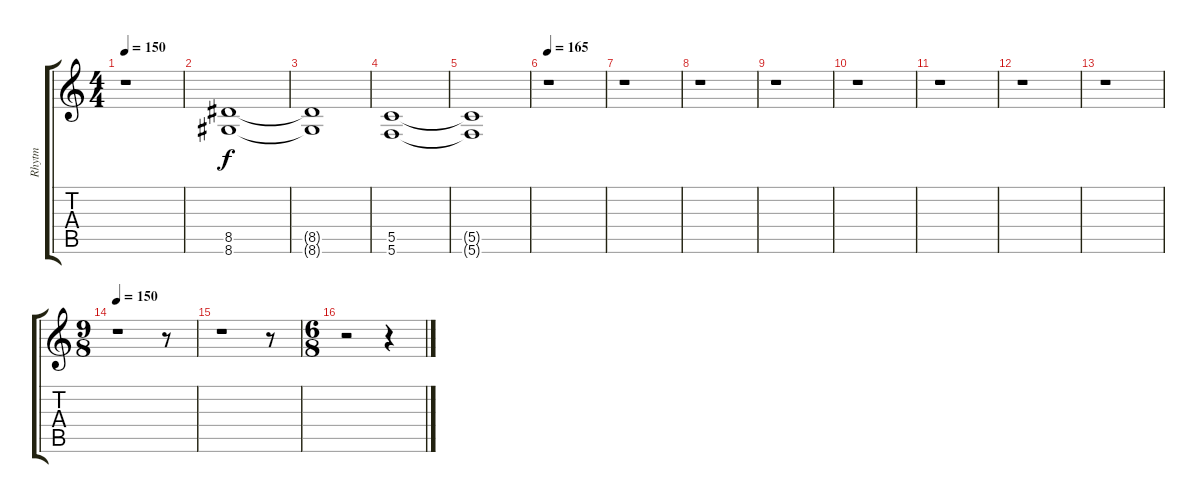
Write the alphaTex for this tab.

\track ("Rhytm" "Rhytm") {instrument distortionguitar}
\staff {score tabs}
\tuning (D4 A3 F3 C3 G2 C2) {hide}
\ts (4 4)
\tempo 150
\clef g2
\ks c
r.1{dy f} |
(8.5 8.6).1 |
(8.5{t} 8.6{t}).1 |
(5.5 5.6).1 |
(5.5{t} 5.6{t}).1 |
\tempo 165
r.1 |
r.1 |
r.1 |
r.1 |
r.1 |
r.1 |
r.1 |
r.1 |
\ts (9 8)
\tempo 150
r.1 r.8 |
r.1 r.8 |
\ts (6 8)
r.2 r.4
